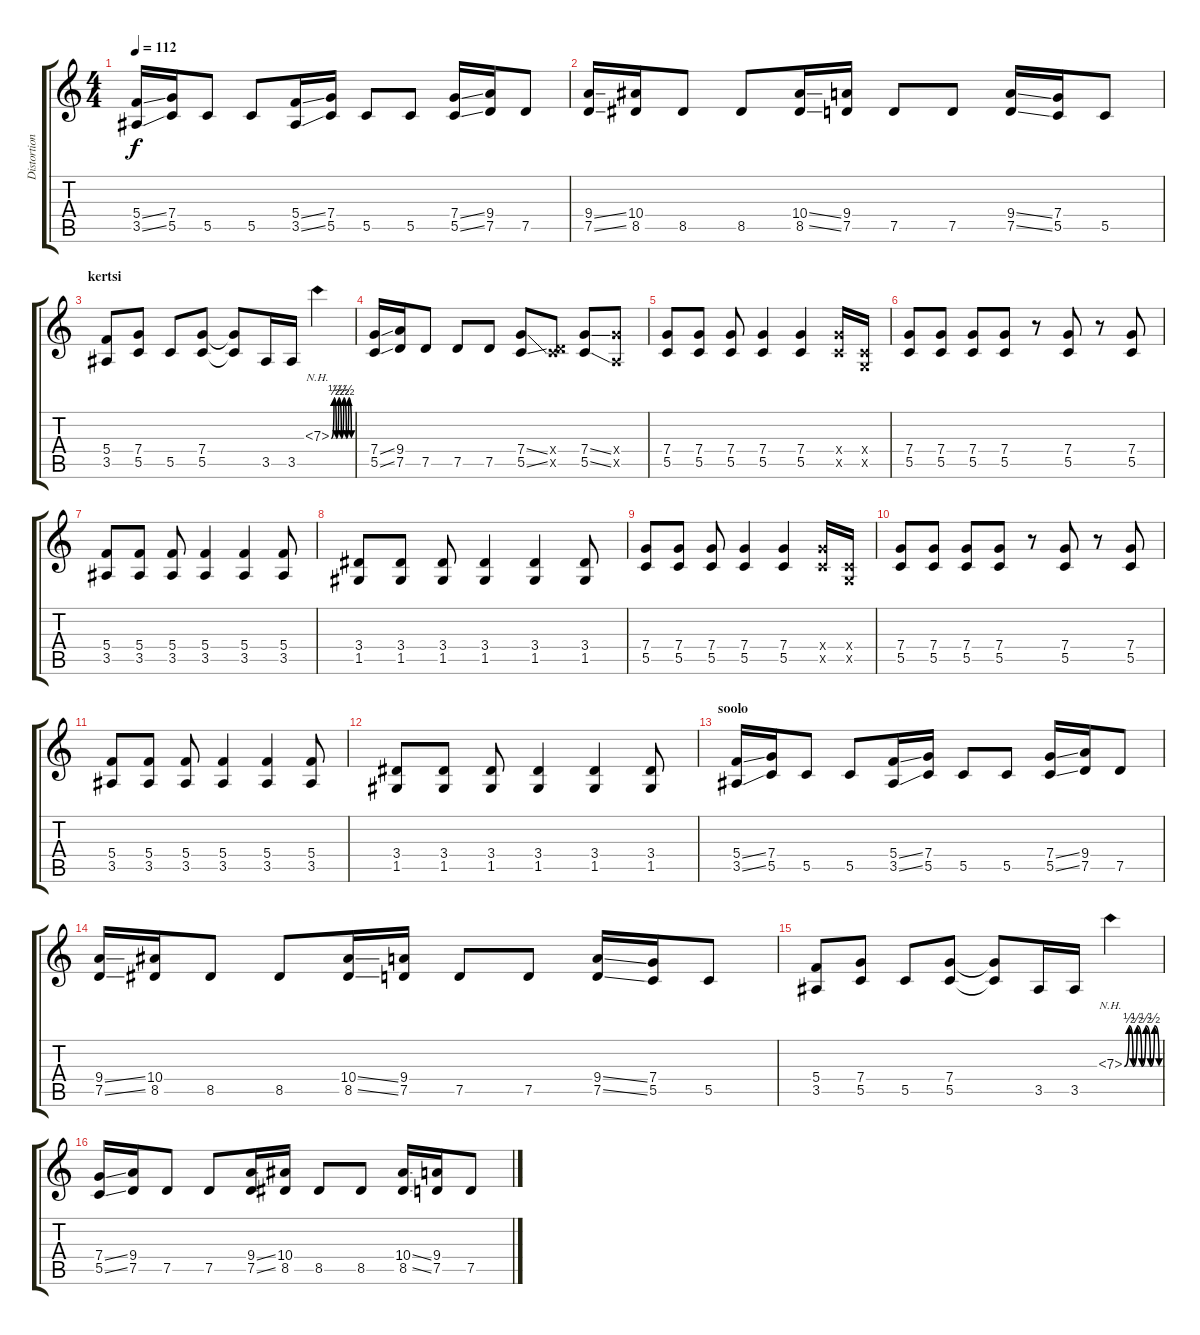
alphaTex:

\track ("Distortion" "Distortion") {instrument distortionguitar}
\staff {score tabs}
\tuning (D4 A3 F3 C3 G2 C2) {hide}
\ts (4 4)
\tempo 112
\clef g2
\ks c
(5.4{ss} 3.5{ss}).16{dy f} (7.4 5.5).16 5.5.8 5.5.8 (5.4{ss} 3.5{ss}).16 (7.4 5.5).16 5.5.8 5.5.8 (7.4{ss} 5.5{ss}).16 (9.4 7.5).16 7.5.8 |
(9.4{ss} 7.5{ss}).16 (10.4 8.5).16 8.5.8 8.5.8 (10.4{ss} 8.5{ss}).16 (9.4 7.5).16 7.5.8 7.5.8 (9.4{ss} 7.5{ss}).16 (7.4 5.5).16 5.5.8 |
\section ("" "kertsi")
(5.4 3.5).8 (7.4 5.5).8 5.5.8 (7.4 5.5).8 (7.4{t} 5.5{t}).8 3.5.16 3.5.16 7.3{be (custom 0 0 8 2 15 0 22 2 30 0 37 2 45 0 52 2 60 0) nh}.4 |
(7.4{ss} 5.5{ss}).16 (9.4 7.5).16 7.5.8 7.5.8 7.5.8 (7.4{ss} 5.5{ss}).8 (0.4{x} 7.5{x}).8 (7.4{ss} 5.5{ss}).8 (7.4{x} 2.5{x}).8 |
(7.4 5.5).8 (7.4 5.5).8 (7.4 5.5).8 (7.4 5.5).4 (7.4 5.5).4 (7.4{x} 5.5{x}).16 (0.4{x} 0.5{x}).16 |
(7.4 5.5).8 (7.4 5.5).8 (7.4 5.5).8 (7.4 5.5).8 r.8 (7.4 5.5).8 r.8 (7.4 5.5).8 |
(5.4 3.5).8 (5.4 3.5).8 (5.4 3.5).8 (5.4 3.5).4 (5.4 3.5).4 (5.4 3.5).8 |
(3.4 1.5).8 (3.4 1.5).8 (3.4 1.5).8 (3.4 1.5).4 (3.4 1.5).4 (3.4 1.5).8 |
(7.4 5.5).8 (7.4 5.5).8 (7.4 5.5).8 (7.4 5.5).4 (7.4 5.5).4 (7.4{x} 5.5{x}).16 (0.4{x} 0.5{x}).16 |
(7.4 5.5).8 (7.4 5.5).8 (7.4 5.5).8 (7.4 5.5).8 r.8 (7.4 5.5).8 r.8 (7.4 5.5).8 |
(5.4 3.5).8 (5.4 3.5).8 (5.4 3.5).8 (5.4 3.5).4 (5.4 3.5).4 (5.4 3.5).8 |
(3.4 1.5).8 (3.4 1.5).8 (3.4 1.5).8 (3.4 1.5).4 (3.4 1.5).4 (3.4 1.5).8 |
\section ("" "soolo")
(5.4{ss} 3.5{ss}).16 (7.4 5.5).16 5.5.8 5.5.8 (5.4{ss} 3.5{ss}).16 (7.4 5.5).16 5.5.8 5.5.8 (7.4{ss} 5.5{ss}).16 (9.4 7.5).16 7.5.8 |
(9.4{ss} 7.5{ss}).16 (10.4 8.5).16 8.5.8 8.5.8 (10.4{ss} 8.5{ss}).16 (9.4 7.5).16 7.5.8 7.5.8 (9.4{ss} 7.5{ss}).16 (7.4 5.5).16 5.5.8 |
(5.4 3.5).8 (7.4 5.5).8 5.5.8 (7.4 5.5).8 (7.4{t} 5.5{t}).8 3.5.16 3.5.16 7.3{be (custom 0 0 8 2 15 0 22 2 30 0 37 2 45 0 52 2 60 0) nh}.4 |
(7.4{ss} 5.5{ss}).16 (9.4 7.5).16 7.5.8 7.5.8 (9.4{ss} 7.5{ss}).16 (10.4 8.5).16 8.5.8 8.5.8 (10.4{ss} 8.5{ss}).16 (9.4 7.5).16 7.5.8
